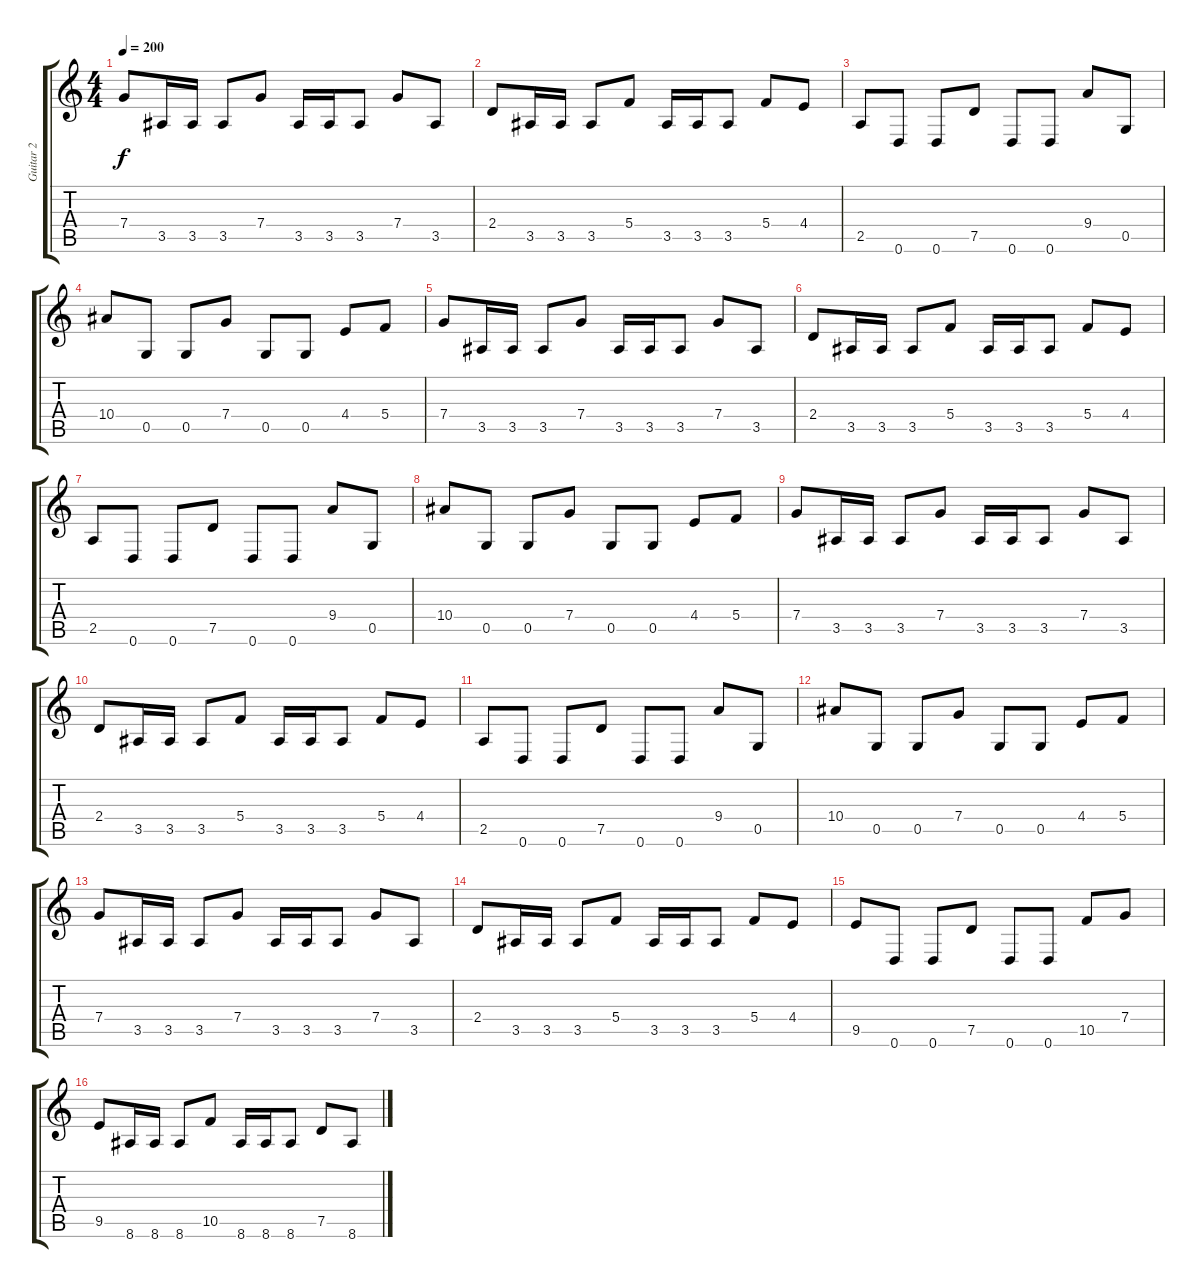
\track ("Guitar 2" "Guitar 2") {instrument distortionguitar}
\staff {score tabs}
\tuning (D3 A3 F3 C3 G2 D2) {hide}
\ts (4 4)
\tempo 200
\clef g2
\ks c
7.4.8{dy f} 3.5.16 3.5.16 3.5.8 7.4.8 3.5.16 3.5.16 3.5.8 7.4.8 3.5.8 |
2.4.8 3.5.16 3.5.16 3.5.8 5.4.8 3.5.16 3.5.16 3.5.8 5.4.8 4.4.8 |
2.5.8 0.6.8 0.6.8 7.5.8 0.6.8 0.6.8 9.4.8 0.5.8 |
10.4.8 0.5.8 0.5.8 7.4.8 0.5.8 0.5.8 4.4.8 5.4.8 |
7.4.8 3.5.16 3.5.16 3.5.8 7.4.8 3.5.16 3.5.16 3.5.8 7.4.8 3.5.8 |
2.4.8 3.5.16 3.5.16 3.5.8 5.4.8 3.5.16 3.5.16 3.5.8 5.4.8 4.4.8 |
2.5.8 0.6.8 0.6.8 7.5.8 0.6.8 0.6.8 9.4.8 0.5.8 |
10.4.8 0.5.8 0.5.8 7.4.8 0.5.8 0.5.8 4.4.8 5.4.8 |
7.4.8 3.5.16 3.5.16 3.5.8 7.4.8 3.5.16 3.5.16 3.5.8 7.4.8 3.5.8 |
2.4.8 3.5.16 3.5.16 3.5.8 5.4.8 3.5.16 3.5.16 3.5.8 5.4.8 4.4.8 |
2.5.8 0.6.8 0.6.8 7.5.8 0.6.8 0.6.8 9.4.8 0.5.8 |
10.4.8 0.5.8 0.5.8 7.4.8 0.5.8 0.5.8 4.4.8 5.4.8 |
7.4.8 3.5.16 3.5.16 3.5.8 7.4.8 3.5.16 3.5.16 3.5.8 7.4.8 3.5.8 |
2.4.8 3.5.16 3.5.16 3.5.8 5.4.8 3.5.16 3.5.16 3.5.8 5.4.8 4.4.8 |
9.5.8 0.6.8 0.6.8 7.5.8 0.6.8 0.6.8 10.5.8 7.4.8 |
9.5.8 8.6.16 8.6.16 8.6.8 10.5.8 8.6.16 8.6.16 8.6.8 7.5.8 8.6.8
